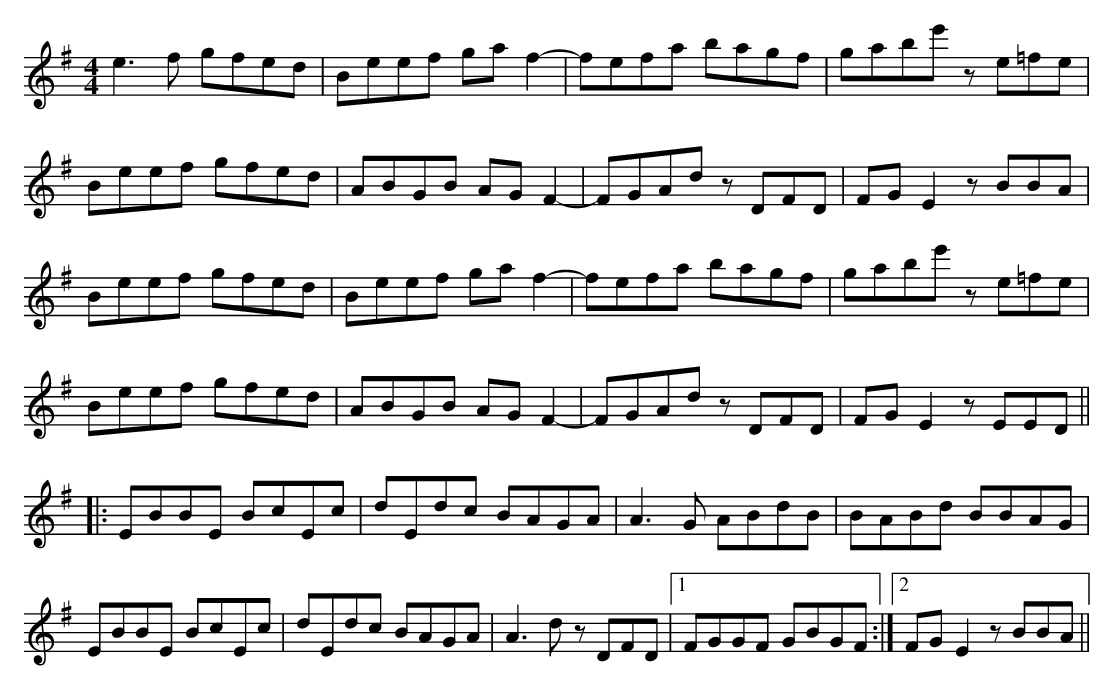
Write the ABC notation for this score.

X:1
M:4/4
K:Emin
e3f gfed|Beef gaf2-|fefa bagf|gabe' ze=fe|
Beef gfed|ABGB AGF2-|FGAd zDFD|FGE2 zBBA|
Beef gfed|Beef gaf2-|fefa bagf|gabe' ze=fe|
Beef gfed|ABGB AGF2-|FGAd zDFD|FGE2 zEED||
|:EBBE BcEc|dEdc BAGA|A3G ABdB|BABd BBAG|
EBBE BcEc|dEdc BAGA|A3d zDFD|1 FGGF GBGF:|2 FGE2 zBBA||
